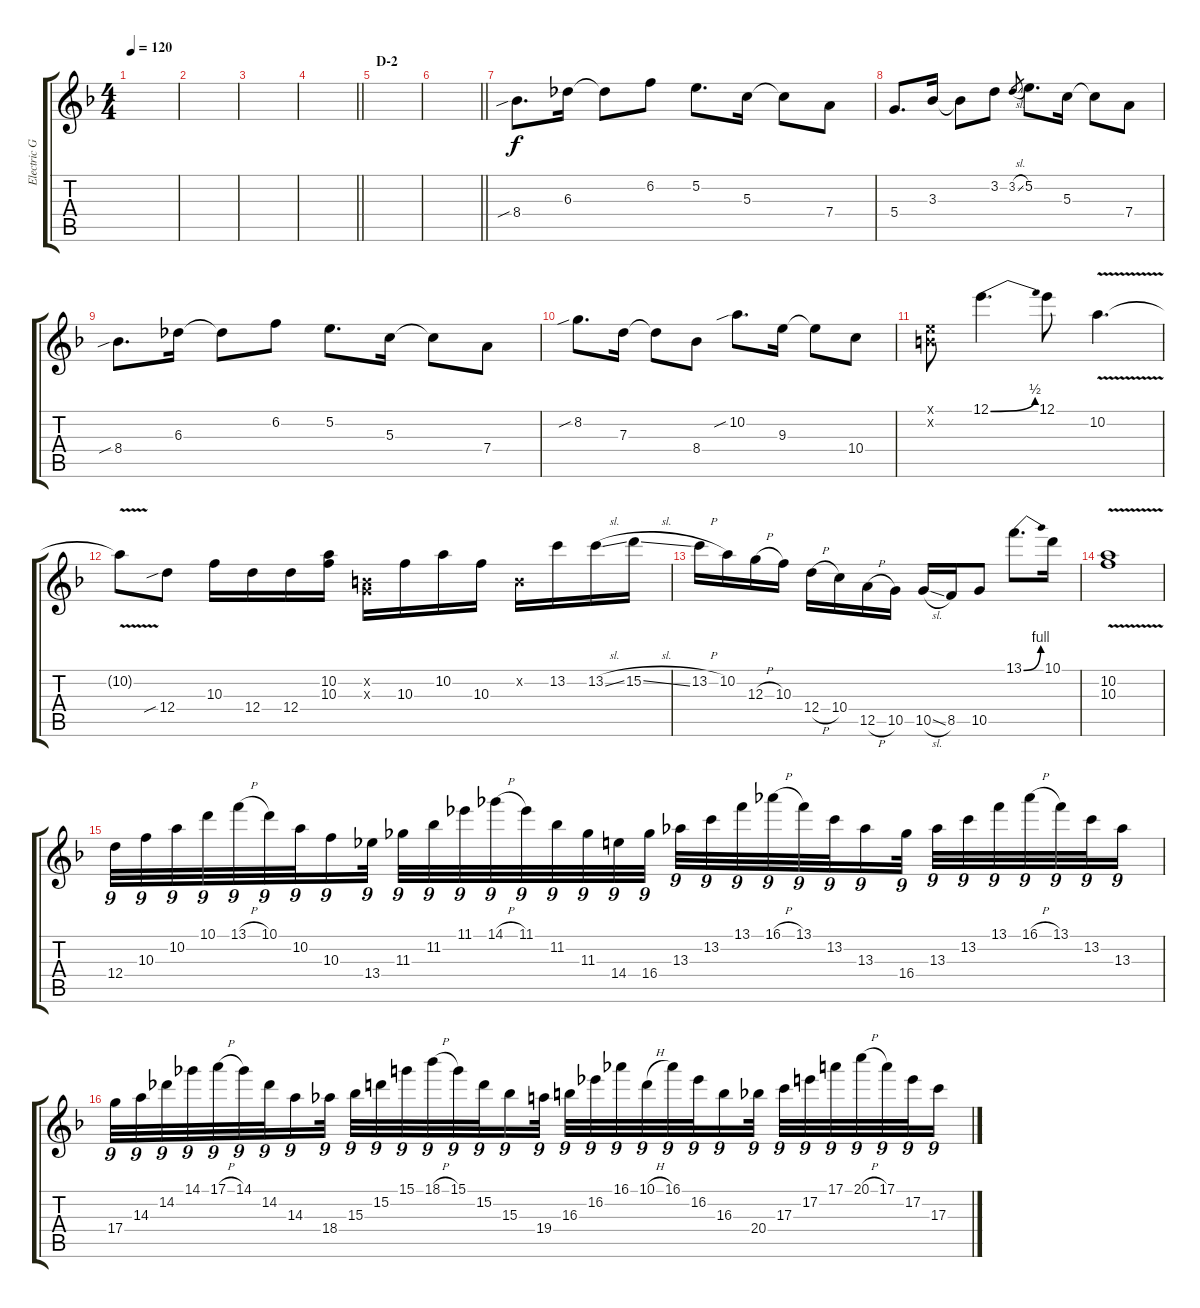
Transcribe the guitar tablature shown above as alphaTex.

\track ("Electric Guitar II" "Electric G") {instrument distortionguitar}
\staff {score tabs}
\tuning (E4 B3 G3 D3 A2 E2) {hide}
\ts (4 4)
\tempo 120
\clef g2
\ks f
|
|
|
\barLineRight lightlight
|
\section ("" "D-2")
|
\barLineRight lightlight
|
8.4{sib}.8{d} 6.3.16 6.3{t}.8 6.2.8 5.2.8{d} 5.3.16 5.3{t}.8 7.4.8 |
5.4.8{d} 3.3.16 3.3{t}.8 3.2.8 3.2{sl}.8{gr} 5.2.8{d} 5.3.16 5.3{t}.8 7.4.8 |
8.4{sib}.8{d} 6.3.16 6.3{t}.8 6.2.8 5.2.8{d} 5.3.16 5.3{t}.8 7.4.8 |
8.2{sib}.8{d} 7.3.16 7.3{t}.8 8.4.8 10.2{sib}.8{d} 9.3.16 9.3{t}.8 10.4.8 |
(0.1{x} 0.2{x}).8 12.1{be (bend 0 0 60 2)}.4{d} 12.1.8 10.2{v}.4{d} |
10.2{t}.8 12.4{sib}.8 10.3.16 12.4.16 12.4.16 (10.2 10.3).16 (0.2{x} 0.3{x}).16 10.3.16 10.2.16 10.3.16 0.2{x}.16 13.2.16 13.2{sl}.16 15.2{sl}.16 |
13.2{h}.16 10.2.16 12.3{h}.16 10.3.16 12.4{h}.16 10.4.16 12.5{h}.16 10.5.16 10.5{sl}.16 8.5.16 10.5.8 13.1{be (bend 0 0 60 4)}.8{d} 10.1.16 |
(10.2{v} 10.3{v}).1 |
12.4.32{tu (9 8)} 10.3.32{tu (9 8)} 10.2.32{tu (9 8)} 10.1.32{tu (9 8)} 13.1{h}.32{tu (9 8)} 10.1.32{tu (9 8)} 10.2.32{tu (9 8)} 10.3.16{tu (9 8)} 13.4.32{tu (9 8)} 11.3.32{tu (9 8)} 11.2.32{tu (9 8)} 11.1.32{tu (9 8)} 14.1{h}.32{tu (9 8)} 11.1.32{tu (9 8)} 11.2.32{tu (9 8)} 11.3.32{tu (9 8)} 14.4.32{tu (9 8)} 16.4.32{tu (9 8)} 13.3.32{tu (9 8)} 13.2.32{tu (9 8)} 13.1.32{tu (9 8)} 16.1{h}.32{tu (9 8)} 13.1.32{tu (9 8)} 13.2.32{tu (9 8)} 13.3.16{tu (9 8)} 16.4.32{tu (9 8)} 13.3.32{tu (9 8)} 13.2.32{tu (9 8)} 13.1.32{tu (9 8)} 16.1{h}.32{tu (9 8)} 13.1.32{tu (9 8)} 13.2.32{tu (9 8)} 13.3.16{tu (9 8)} |
17.4.32{tu (9 8)} 14.3.32{tu (9 8)} 14.2.32{tu (9 8)} 14.1.32{tu (9 8)} 17.1{h}.32{tu (9 8)} 14.1.32{tu (9 8)} 14.2.32{tu (9 8)} 14.3.16{tu (9 8)} 18.4.32{tu (9 8)} 15.3.32{tu (9 8)} 15.2.32{tu (9 8)} 15.1.32{tu (9 8)} 18.1{h}.32{tu (9 8)} 15.1.32{tu (9 8)} 15.2.32{tu (9 8)} 15.3.16{tu (9 8)} 19.4.32{tu (9 8)} 16.3.32{tu (9 8)} 16.2.32{tu (9 8)} 16.1.32{tu (9 8)} 10.1{h}.32{tu (9 8)} 16.1.32{tu (9 8)} 16.2.32{tu (9 8)} 16.3.16{tu (9 8)} 20.4.32{tu (9 8)} 17.3.32{tu (9 8)} 17.2.32{tu (9 8)} 17.1.32{tu (9 8)} 20.1{h}.32{tu (9 8)} 17.1.32{tu (9 8)} 17.2.32{tu (9 8)} 17.3.16{tu (9 8)}
